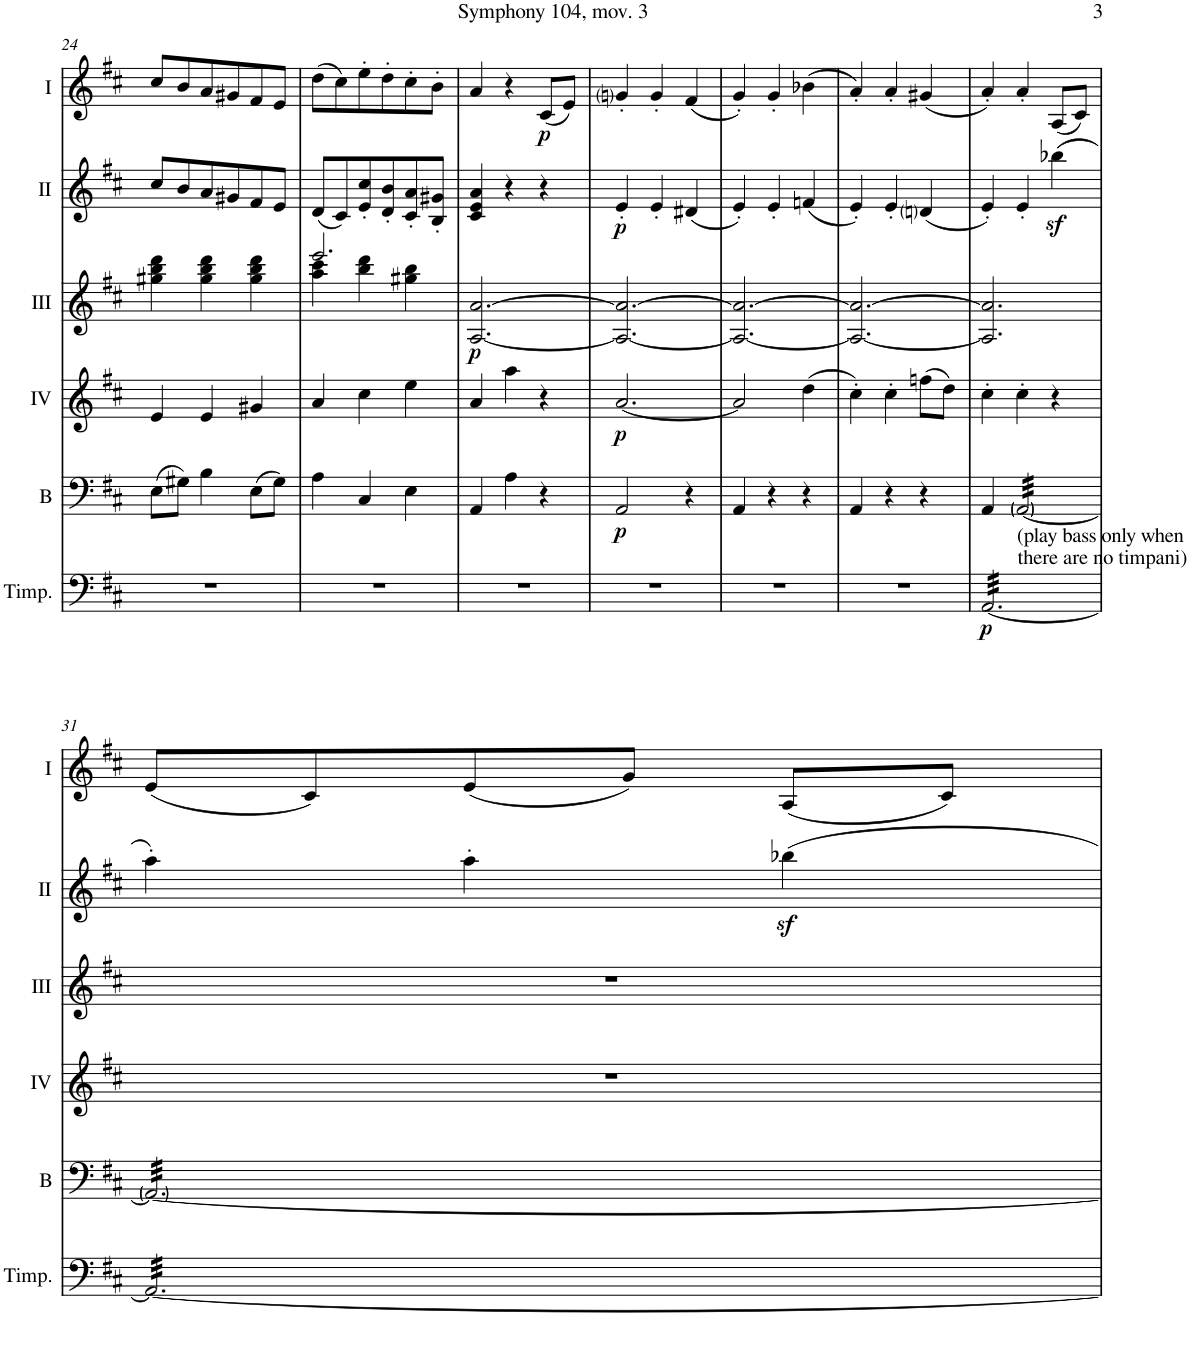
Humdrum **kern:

**kern	**dynam	**kern	**dynam	**kern	**dynam	**kern	**dynam	**kern	**dynam	**kern	**dynam
*part6	*part6	*part5	*part5	*part4	*part4	*part3	*part3	*part2	*part2	*part1	*part1
*staff6	*staff6	*staff5	*staff5	*staff4	*staff4	*staff3	*staff3	*staff2	*staff2	*staff1	*staff1
*I"Timpani	*	*I"Bass	*	*I"Acc. 4	*	*I"Acc. 3	*	*I"Acc. 2	*	*I"Acc. 1	*
*I'Timp.	*	*I'B	*	*	*	*	*	*	*	*	*
!!LO:PB:g=z
*clefF4	*	*clefF4	*	*clefG2	*	*clefG2	*	*clefG2	*	*clefG2	*
*	*	*Trd7c12	*	*Trd7c12	*	*Trd7c12	*	*	*	*	*
*k[f#c#]	*	*k[f#c#]	*	*k[f#c#]	*	*k[f#c#]	*	*k[f#c#]	*	*k[f#c#]	*
*M3/4	*	*M3/4	*	*M3/4	*	*M3/4	*	*M3/4	*	*M3/4	*
=24	=24	=24	=24	=24	=24	=24	=24	=24	=24	=24	=24
2.r	.	(8E\L	.	4e/	.	4gg#X\ 4bb\ 4ddd\	.	8cc#/L	.	8cc#/L	.
.	.	8G#X\J)	.	.	.	.	.	8b/	.	8b/	.
.	.	4B\	.	4e/	.	4gg#\ 4bb\ 4ddd\	.	8a/	.	8a/	.
.	.	.	.	.	.	.	.	8g#X/	.	8g#X/	.
.	.	(8E\L	.	4g#X/	.	4gg#\ 4bb\ 4ddd\	.	8f#/	.	8f#/	.
.	.	8G#\J)	.	.	.	.	.	8e/J	.	8e/J	.
=25	=25	=25	=25	=25	=25	=25	=25	=25	=25	=25	=25
*	*	*	*	*	*	*^	*	*	*	*	*
2.r	.	4A\	.	4a/	.	2.eee/	4aa\ 4ccc#\	.	(8d/L	.	(8dd\L	.
.	.	.	.	.	.	.	.	.	8c#/)	.	8cc#\)	.
.	.	4C#/	.	4cc#\	.	.	4bb\ 4ddd\	.	8e/' 8cc#/'	.	8ee'\	.
.	.	.	.	.	.	.	.	.	8d/' 8b/'	.	8dd'\	.
.	.	4E\	.	4ee\	.	.	4gg#X\ 4bb\	.	8c#/' 8a/'	.	8cc#'\	.
.	.	.	.	.	.	.	.	.	8B/' 8g#X/'J	.	8b'\J	.
*	*	*	*	*	*	*v	*v	*	*	*	*	*
=26	=26	=26	=26	=26	=26	=26	=26	=26	=26	=26	=26
!	!	!	!	!	!	!	!LO:DY:b	!	!	!	!
2.r	.	4AA/	.	4a/	.	[2.A/ [2.a/	p	4c#/ 4e/ 4a/	.	4a/	.
.	.	4A\	.	4aa\	.	.	.	4r	.	4r	.
!	!	!	!	!	!	!	!	!	!	!	!LO:DY:b
.	.	4r	.	4r	.	.	.	4r	.	(8c#/L	p
.	.	.	.	.	.	.	.	.	.	8e/J)	.
=27	=27	=27	=27	=27	=27	=27	=27	=27	=27	=27	=27
!	!	!	!LO:DY:b	!	!LO:DY:b	!	!	!	!LO:DY:b	!	!
2.r	.	2AA/	p	[2.a/	p	2.A/_ 2.a/_	.	4e'/	p	4gni'/	.
.	.	.	.	.	.	.	.	4e'/	.	4g'/	.
.	.	4r	.	.	.	.	.	(4d#X/	.	(4f#/	.
=28	=28	=28	=28	=28	=28	=28	=28	=28	=28	=28	=28
2.r	.	4AA/	.	2a/]	.	2.A/_ 2.a/_	.	4e'/)	.	4g'/)	.
.	.	4r	.	.	.	.	.	4e'/	.	4g'/	.
.	.	4r	.	(4dd\	.	.	.	(4fn/	.	(4b-X\	.
=29	=29	=29	=29	=29	=29	=29	=29	=29	=29	=29	=29
2.r	.	4AA/	.	4cc#'\)	.	2.A/_ 2.a/_	.	4e'/)	.	4a'/)	.
.	.	4r	.	4cc#'\	.	.	.	4e'/	.	4a'/	.
.	.	4r	.	(8ffn\L	.	.	.	(4dni/	.	(4g#X/	.
.	.	.	.	8dd\J)	.	.	.	.	.	.	.
=30	=30	=30	=30	=30	=30	=30	=30	=30	=30	=30	=30
!	!LO:DY:b	!	!	!	!	!	!	!	!	!	!
*tremolo	*	*	*	*	*	*	*	*	*	*	*
[32AA/LLL	p	4AA/	.	4cc#'\	.	2.A/] 2.a/]	.	4e'/)	.	4a'/)	.
32AA/	.	.	.	.	.	.	.	.	.	.	.
32AA/	.	.	.	.	.	.	.	.	.	.	.
32AA/	.	.	.	.	.	.	.	.	.	.	.
32AA/	.	.	.	.	.	.	.	.	.	.	.
32AA/	.	.	.	.	.	.	.	.	.	.	.
32AA/	.	.	.	.	.	.	.	.	.	.	.
32AA/	.	.	.	.	.	.	.	.	.	.	.
!	!	!LO:TX:b:t=(play bass only when	!	!	!	!	!	!	!	!	!
!	!	!LO:TX:b:t=there are no timpani)	!	!	!	!	!	!	!	!	!
*	*	*tremolo	*	*	*	*	*	*	*	*	*
32AA/	.	[32AA/LLL	.	4cc#'\	.	.	.	4e'/	.	4a'/	.
32AA/	.	32AA/	.	.	.	.	.	.	.	.	.
32AA/	.	32AA/	.	.	.	.	.	.	.	.	.
32AA/	.	32AA/	.	.	.	.	.	.	.	.	.
32AA/	.	32AA/	.	.	.	.	.	.	.	.	.
32AA/	.	32AA/	.	.	.	.	.	.	.	.	.
32AA/	.	32AA/	.	.	.	.	.	.	.	.	.
32AA/	.	32AA/	.	.	.	.	.	.	.	.	.
32AA/	.	32AA/	.	4r	.	.	.	(4bb-Xz<\	.	(8A/L	.
32AA/	.	32AA/	.	.	.	.	.	.	.	.	.
32AA/	.	32AA/	.	.	.	.	.	.	.	.	.
32AA/	.	32AA/	.	.	.	.	.	.	.	.	.
32AA/	.	32AA/	.	.	.	.	.	.	.	8c#/J)	.
32AA/	.	32AA/	.	.	.	.	.	.	.	.	.
32AA/	.	32AA/	.	.	.	.	.	.	.	.	.
32AA/JJJ	.	32AA/JJJ	.	.	.	.	.	.	.	.	.
!!LO:LB:g=z
=31	=31	=31	=31	=31	=31	=31	=31	=31	=31	=31	=31
32AA/LLL	.	32AA/LLL	.	2.r	.	2.r	.	4aa'\)	.	(8e/L	.
32AA/	.	32AA/	.	.	.	.	.	.	.	.	.
32AA/	.	32AA/	.	.	.	.	.	.	.	.	.
32AA/	.	32AA/	.	.	.	.	.	.	.	.	.
32AA/	.	32AA/	.	.	.	.	.	.	.	8c#/)	.
32AA/	.	32AA/	.	.	.	.	.	.	.	.	.
32AA/	.	32AA/	.	.	.	.	.	.	.	.	.
32AA/	.	32AA/	.	.	.	.	.	.	.	.	.
32AA/	.	32AA/	.	.	.	.	.	4aa'\	.	(8e/	.
32AA/	.	32AA/	.	.	.	.	.	.	.	.	.
32AA/	.	32AA/	.	.	.	.	.	.	.	.	.
32AA/	.	32AA/	.	.	.	.	.	.	.	.	.
32AA/	.	32AA/	.	.	.	.	.	.	.	8g/J)	.
32AA/	.	32AA/	.	.	.	.	.	.	.	.	.
32AA/	.	32AA/	.	.	.	.	.	.	.	.	.
32AA/	.	32AA/	.	.	.	.	.	.	.	.	.
32AA/	.	32AA/	.	.	.	.	.	4bb-Xz<\	.	(8A/L	.
32AA/	.	32AA/	.	.	.	.	.	.	.	.	.
32AA/	.	32AA/	.	.	.	.	.	.	.	.	.
32AA/	.	32AA/	.	.	.	.	.	.	.	.	.
32AA/	.	32AA/	.	.	.	.	.	.	.	8c#/J)	.
32AA/	.	32AA/	.	.	.	.	.	.	.	.	.
32AA/	.	32AA/	.	.	.	.	.	.	.	.	.
32AA/JJJ	.	32AA/JJJ	.	.	.	.	.	.	.	.	.
*	*	*Xtremolo	*	*	*	*	*	*	*	*	*
*Xtremolo	*	*	*	*	*	*	*	*	*	*	*
=	=	=	=	=	=	=	=	=	=	=	=
*-	*-	*-	*-	*-	*-	*-	*-	*-	*-	*-	*-
